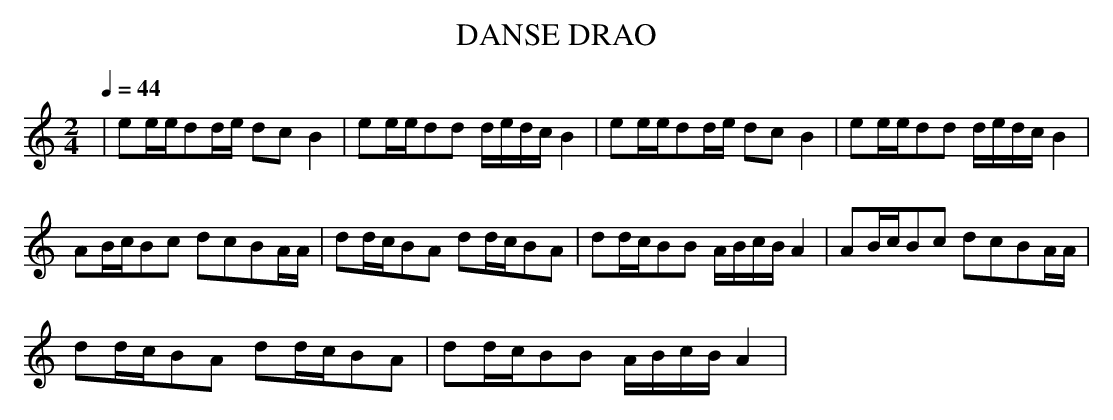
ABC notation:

X:1
T:DANSE DRAO
M:2/4
L:1/8
Q:1/4=44
K:C
|ee/2e/2dd/2e/2 dcB2|ee/2e/2dd d/2e/2d/2c/2B2|ee/2e/2dd/2e/2 dcB2|ee/2e/2dd d/2e/2d/2c/2B2|
AB/2c/2Bc dcBA/2A/2|dd/2c/2BA dd/2c/2BA|dd/2c/2BB A/2B/2c/2B/2A2|AB/2c/2Bc dcBA/2A/2|
dd/2c/2BA dd/2c/2BA|dd/2c/2BB A/2B/2c/2B/2A2|
